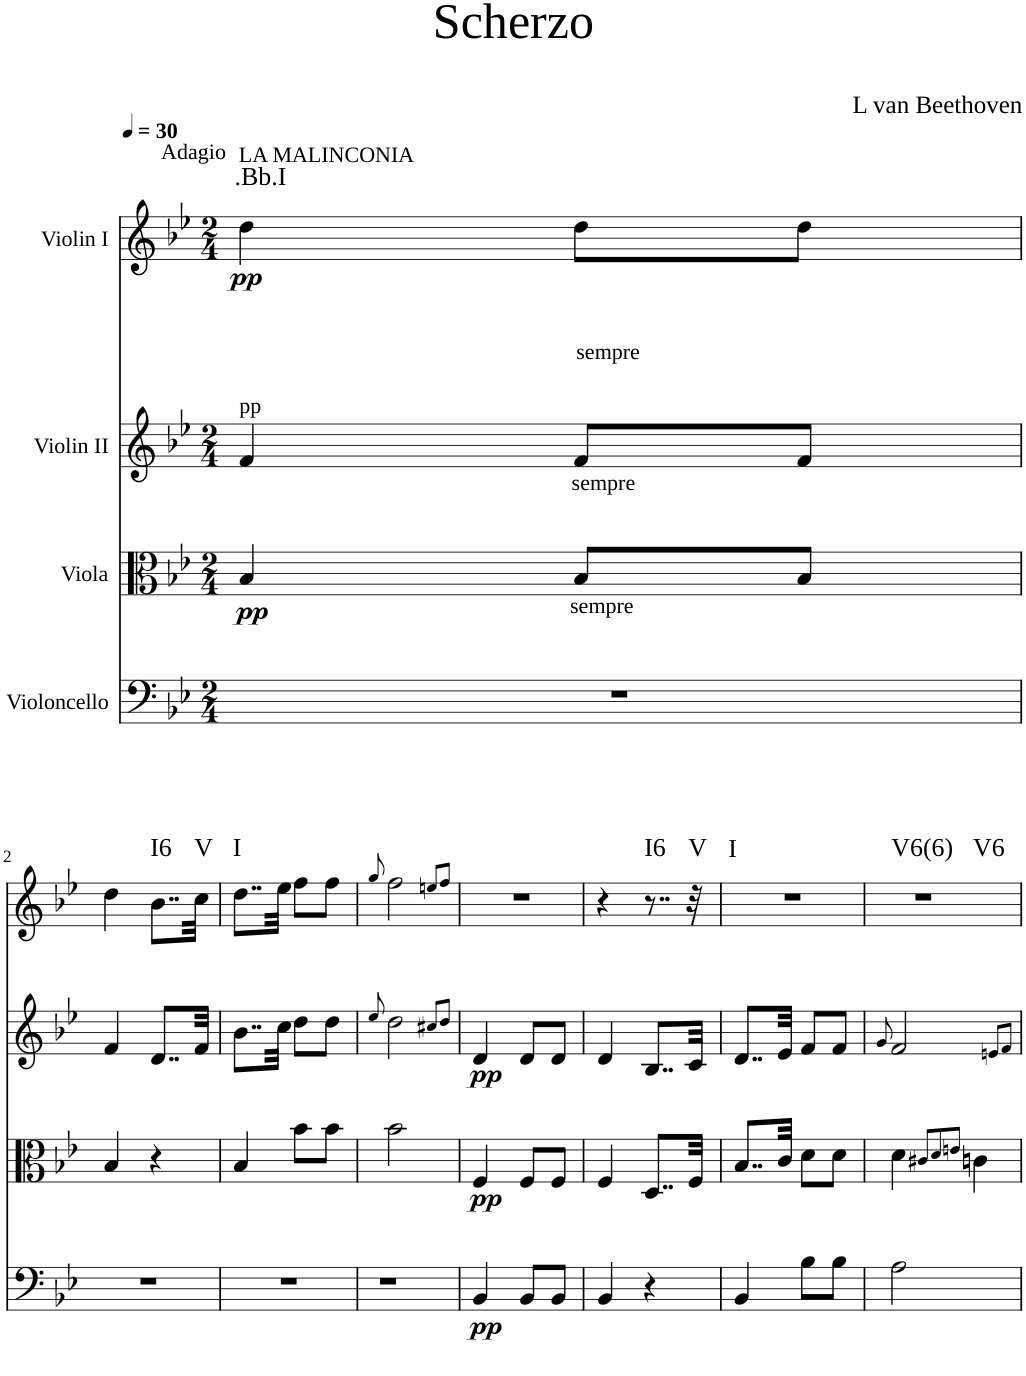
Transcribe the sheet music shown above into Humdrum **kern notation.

**kern	**dynam	**kern	**dynam	**kern	**dynam	**kern	**dynam	**harte
*part4	*part4	*part3	*part3	*part2	*part2	*part1	*part1	*part1
*staff4	*staff4	*staff3	*staff3	*staff2	*staff2	*staff1	*staff1	*
*I"Violoncello	*	*I"Viola	*	*I"Violin II	*	*I"Violin I	*	*
*I'Vc	*	*I'Vla	*	*I'Vln	*	*I'Vln	*	*
*clefF4	*	*clefC3	*	*clefG2	*	*clefG2	*	*
*k[b-e-]	*	*k[b-e-]	*	*k[b-e-]	*	*k[b-e-]	*	*
*M2/4	*	*M2/4	*	*M2/4	*	*M2/4	*	*
*MM30	*	*MM30	*	*MM30	*	*MM30	*	*
=1	=1	=1	=1	=1	=1	=1	=1	=1
!	!	!	!	!	!	!LO:TX:a:t=LA MALINCONIA	!	!
!	!	!	!	!	!	!LO:TX:b:t=pp	!	!
!	!	!	!	!	!	!LO:TX:a:t=Adagio	!	!
!	!	!	!LO:DY:b	!	!	!	!LO:DY:b	!LO:H:kt=.Bb.I
2r	.	4B-/	pp	4f/	.	4dd\	pp	N
!	!	!	!	!LO:TX:a:t=sempre	!	!	!	!
!	!	!	!	!LO:TX:b:t=sempre	!	!	!	!
!	!	!LO:TX:b:t=sempre	!	!	!	!	!	!
.	.	8B-/L	.	8f/L	.	8dd\L	.	.
.	.	8B-/J	.	8f/J	.	8dd\J	.	.
!!LO:LB:g=z
=2	=2	=2	=2	=2	=2	=2	=2	=2
2r	.	4B-/	.	4f/	.	4dd\	.	.
!	!	!	!	!	!	!	!	!LO:H:kt=I6
.	.	4r	.	8..d/L	.	8..b-\L	.	N
!	!	!	!	!	!	!	!	!LO:H:kt=V
.	.	.	.	32f/Jkk	.	32cc\Jkk	.	N
=3	=3	=3	=3	=3	=3	=3	=3	=3
!	!	!	!	!	!	!	!	!LO:H:kt=I
2r	.	4B-/	.	8..b-\L	.	8..dd\L	.	N
.	.	.	.	32cc\Jkk	.	32ee-\Jkk	.	.
.	.	8b-\L	.	8dd\L	.	8ff\L	.	.
.	.	8b-\J	.	8dd\J	.	8ff\J	.	.
=4	=4	=4	=4	=4	=4	=4	=4	=4
.	.	.	.	8qee-/	.	8qgg/	.	.
2r	.	2b-\	.	2dd\	.	2ff\	.	.
.	.	.	.	8qcc#X/L	.	8qeen/L	.	.
.	.	.	.	8qdd/J	.	8qff/J	.	.
=5	=5	=5	=5	=5	=5	=5	=5	=5
!	!LO:DY:b	!	!LO:DY:b	!	!LO:DY:b	!	!	!
4BB-/	pp	4F/	pp	4d/	pp	2r	.	.
8BB-/L	.	8F/L	.	8d/L	.	.	.	.
8BB-/J	.	8F/J	.	8d/J	.	.	.	.
=6	=6	=6	=6	=6	=6	=6	=6	=6
4BB-/	.	4F/	.	4d/	.	4r	.	.
!	!	!	!	!	!	!	!	!LO:H:kt=I6
4r	.	8..D/L	.	8..B-/L	.	8..r	.	N
!	!	!	!	!	!	!	!	!LO:H:kt=V
.	.	32F/Jkk	.	32c/Jkk	.	32r	.	N
=7	=7	=7	=7	=7	=7	=7	=7	=7
!	!	!	!	!	!	!	!	!LO:H:kt=I
4BB-/	.	8..B-/L	.	8..d/L	.	2r	.	N
.	.	32c/Jkk	.	32e-/Jkk	.	.	.	.
8B-\L	.	8d\L	.	8f/L	.	.	.	.
8B-\J	.	8d\J	.	8f/J	.	.	.	.
=8	=8	=8	=8	=8	=8	=8	=8	=8
.	.	.	.	8qg/	.	.	.	.
!	!	!	!	!	!	!	!	!LO:H:n=1:kt=V6(6)
!	!	!	!	!	!	!	!	!LO:H:n=2:kt=V6
2A\	.	4d\	.	2f/	.	2r	.	N N
.	.	8qc#X/L	.	.	.	.	.	.
.	.	8qd/	.	.	.	.	.	.
.	.	8qen/J	.	.	.	.	.	.
.	.	4cn\	.	.	.	.	.	.
.	.	.	.	8qen/L	.	.	.	.
.	.	.	.	8qf/J	.	.	.	.
=	=	=	=	=	=	=	=	=
*-	*-	*-	*-	*-	*-	*-	*-	*-
